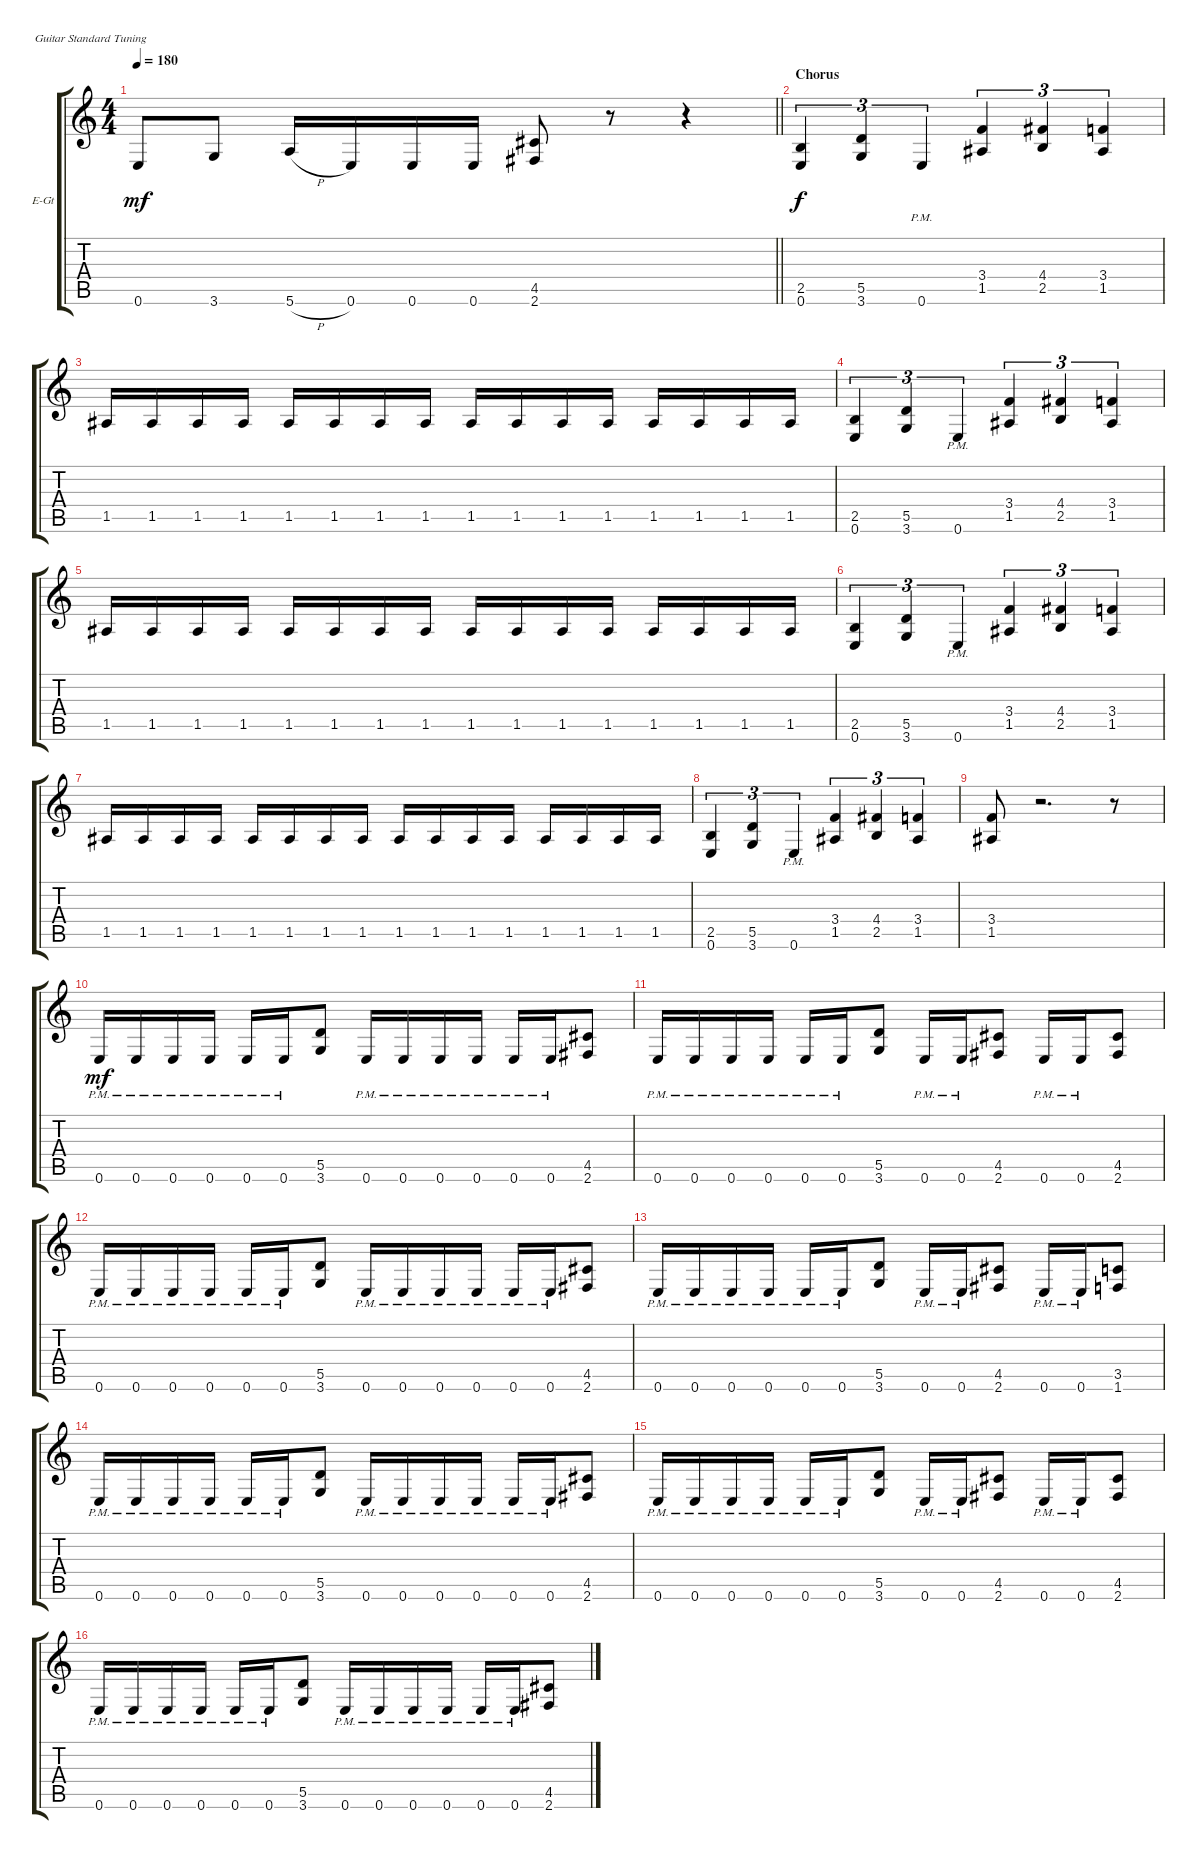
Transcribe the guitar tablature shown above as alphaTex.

\bracketExtendMode groupsimilarinstruments
\firstSystemTrackNameOrientation horizontal
\otherSystemsTrackNameOrientation horizontal
\track ("Gtr Dist 2" "E-Gt") {instrument overdrivenguitar}
\staff {score tabs}
\tuning (E4 B3 G3 D3 A2 E2)
\ts (4 4)
\tempo 180
\clef g2
\barLineRight lightlight
\ks c
0.6.8{dy mf} 3.6.8 5.6{h}.16 0.6.16 0.6.16 0.6.16 (4.5 2.6).8 r.8 r.4 |
\section ("" "Chorus")
(2.5 0.6).4{tu (3 2) dy f} (5.5 3.6).4{tu (3 2)} 0.6{pm}.4{tu (3 2)} (3.4 1.5).4{tu (3 2)} (4.4 2.5).4{tu (3 2)} (3.4 1.5).4{tu (3 2)} |
1.5.16 1.5.16 1.5.16 1.5.16 1.5.16 1.5.16 1.5.16 1.5.16 1.5.16 1.5.16 1.5.16 1.5.16 1.5.16 1.5.16 1.5.16 1.5.16 |
(2.5 0.6).4{tu (3 2)} (5.5 3.6).4{tu (3 2)} 0.6{pm}.4{tu (3 2)} (3.4 1.5).4{tu (3 2)} (4.4 2.5).4{tu (3 2)} (3.4 1.5).4{tu (3 2)} |
1.5.16 1.5.16 1.5.16 1.5.16 1.5.16 1.5.16 1.5.16 1.5.16 1.5.16 1.5.16 1.5.16 1.5.16 1.5.16 1.5.16 1.5.16 1.5.16 |
(2.5 0.6).4{tu (3 2)} (5.5 3.6).4{tu (3 2)} 0.6{pm}.4{tu (3 2)} (3.4 1.5).4{tu (3 2)} (4.4 2.5).4{tu (3 2)} (3.4 1.5).4{tu (3 2)} |
1.5.16 1.5.16 1.5.16 1.5.16 1.5.16 1.5.16 1.5.16 1.5.16 1.5.16 1.5.16 1.5.16 1.5.16 1.5.16 1.5.16 1.5.16 1.5.16 |
(2.5 0.6).4{tu (3 2)} (5.5 3.6).4{tu (3 2)} 0.6{pm}.4{tu (3 2)} (3.4 1.5).4{tu (3 2)} (4.4 2.5).4{tu (3 2)} (3.4 1.5).4{tu (3 2)} |
(3.4 1.5).8 r.2{d} r.8 |
0.6{pm}.16{dy mf} 0.6{pm}.16 0.6{pm}.16 0.6{pm}.16 0.6{pm}.16 0.6{pm}.16 (5.5 3.6).8 0.6{pm}.16 0.6{pm}.16 0.6{pm}.16 0.6{pm}.16 0.6{pm}.16 0.6{pm}.16 (4.5 2.6).8 |
0.6{pm}.16 0.6{pm}.16 0.6{pm}.16 0.6{pm}.16 0.6{pm}.16 0.6{pm}.16 (5.5 3.6).8 0.6{pm}.16 0.6{pm}.16 (4.5 2.6).8 0.6{pm}.16 0.6{pm}.16 (4.5 2.6).8 |
0.6{pm}.16 0.6{pm}.16 0.6{pm}.16 0.6{pm}.16 0.6{pm}.16 0.6{pm}.16 (5.5 3.6).8 0.6{pm}.16 0.6{pm}.16 0.6{pm}.16 0.6{pm}.16 0.6{pm}.16 0.6{pm}.16 (4.5 2.6).8 |
0.6{pm}.16 0.6{pm}.16 0.6{pm}.16 0.6{pm}.16 0.6{pm}.16 0.6{pm}.16 (5.5 3.6).8 0.6{pm}.16 0.6{pm}.16 (4.5 2.6).8 0.6{pm}.16 0.6{pm}.16 (3.5 1.6).8 |
0.6{pm}.16 0.6{pm}.16 0.6{pm}.16 0.6{pm}.16 0.6{pm}.16 0.6{pm}.16 (5.5 3.6).8 0.6{pm}.16 0.6{pm}.16 0.6{pm}.16 0.6{pm}.16 0.6{pm}.16 0.6{pm}.16 (4.5 2.6).8 |
0.6{pm}.16 0.6{pm}.16 0.6{pm}.16 0.6{pm}.16 0.6{pm}.16 0.6{pm}.16 (5.5 3.6).8 0.6{pm}.16 0.6{pm}.16 (4.5 2.6).8 0.6{pm}.16 0.6{pm}.16 (4.5 2.6).8 |
0.6{pm}.16 0.6{pm}.16 0.6{pm}.16 0.6{pm}.16 0.6{pm}.16 0.6{pm}.16 (5.5 3.6).8 0.6{pm}.16 0.6{pm}.16 0.6{pm}.16 0.6{pm}.16 0.6{pm}.16 0.6{pm}.16 (4.5 2.6).8
